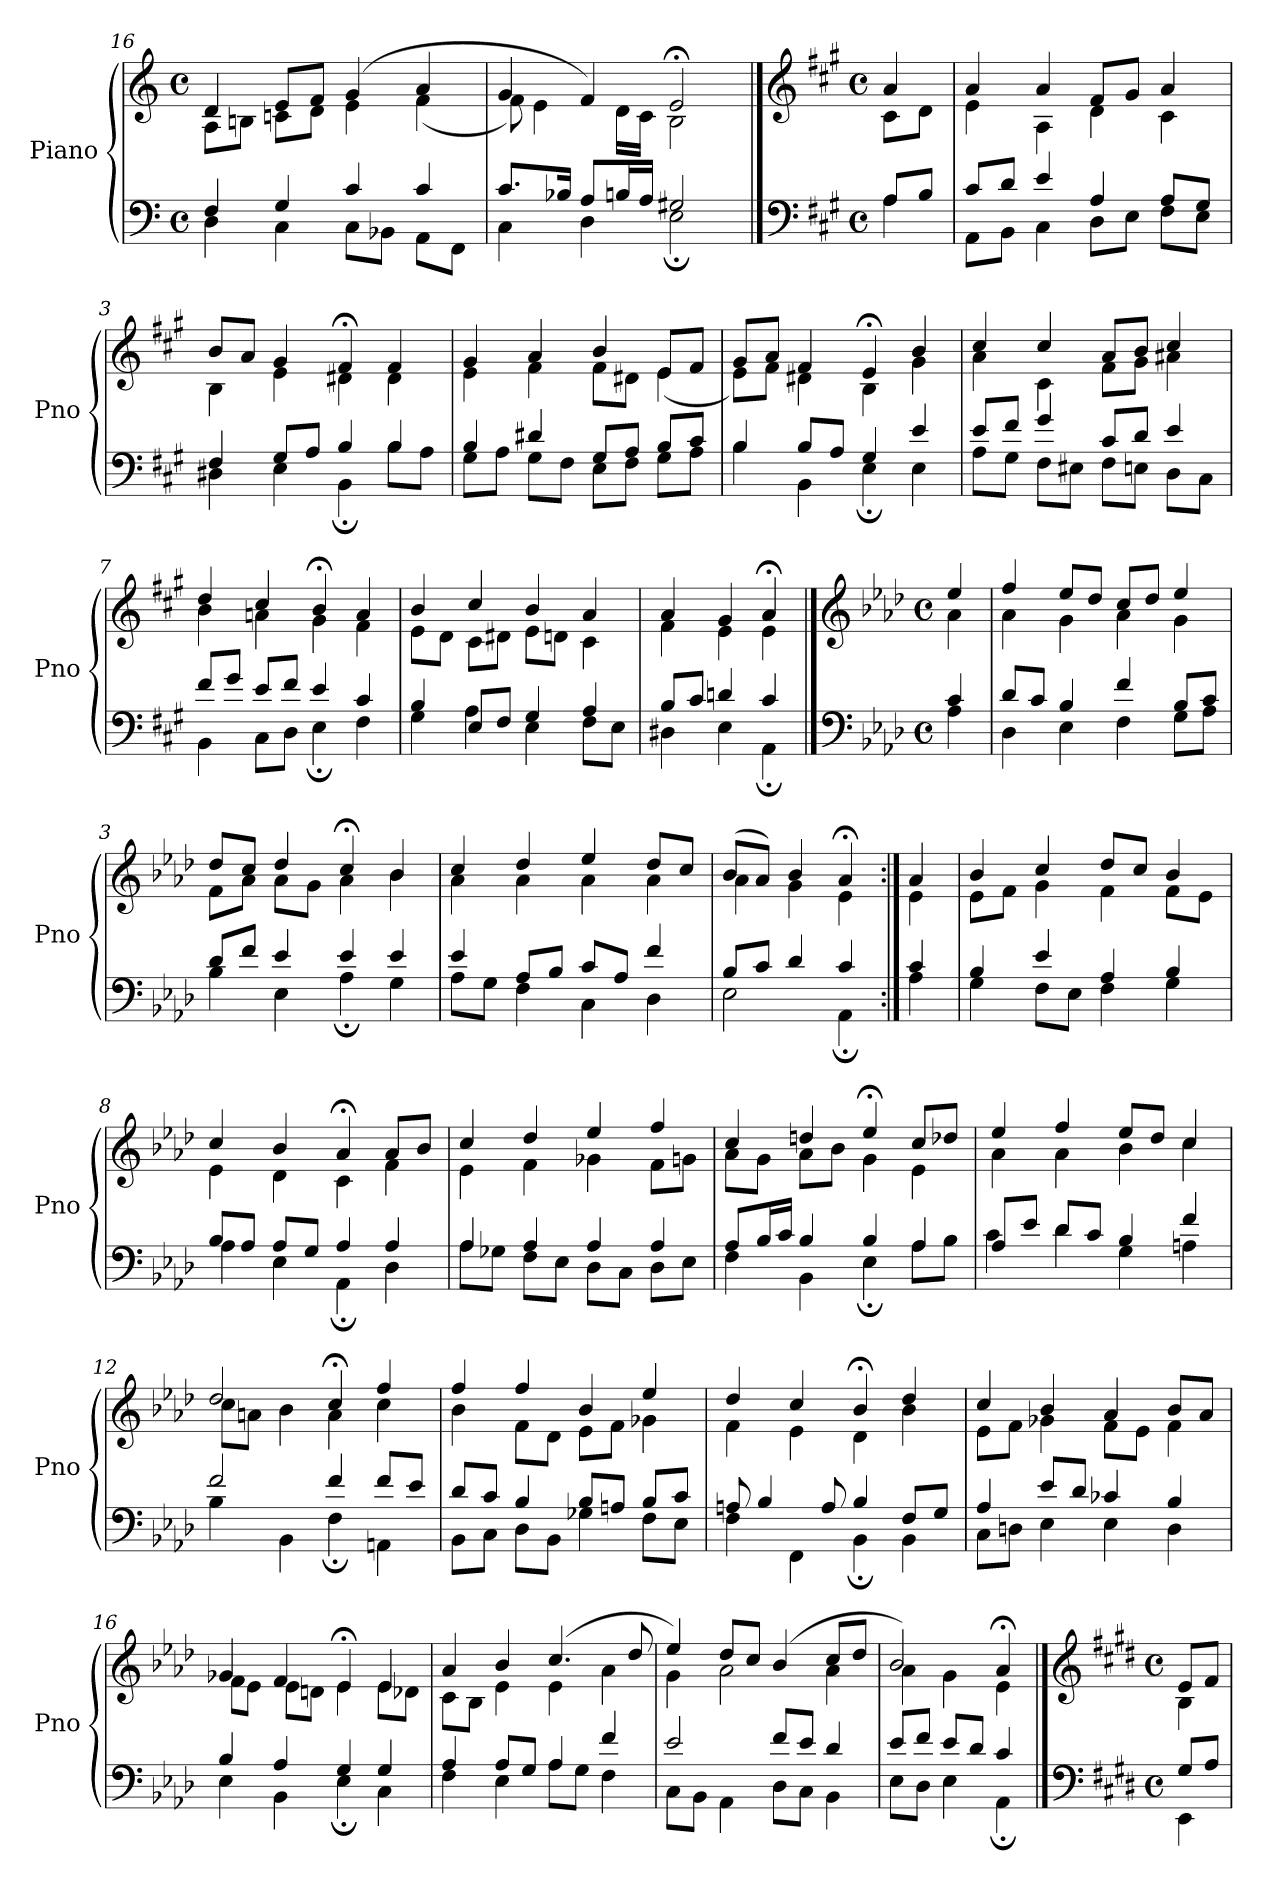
**kern	**kern
*part1	*part1
*staff2	*staff1
*I"Piano	*
*I'Pno	*
*clefF4	*clefG2
*k[]	*k[]
*M4/4	*M4/4
*met(c)	*met(c)
=16	=16
*^	*^
4F/	4D\	4d/	8A\L
.	.	.	8Bn\J
4G/	4C\	8e/L	8cn\L
.	.	8f/J	8d\J
4c/	8C\L	(>4g/	4e\
.	8BB-X\J	.	.
4c/	8AA\L	4a/	(<4f\
.	8FF\J	.	.
=17	=17	=17	=17
8.c/L	4C\	4g/	8f\)
.	.	.	4e\
16B-X/Jk	.	.	.
8A/L	4D\	4f/)	.
16Bn/L	.	.	16d\LL
16A/JJ	.	.	16c\JJ
2G#X/	2E;\	2e;</	2B\
==1	==1	==1	==1
*clefF4	*	*clefG2	*
*k[f#c#g#]	*	*k[f#c#g#]	*
*M4/4	*	*M4/4	*
*met(c)	*	*met(c)	*
8A/L	4A\	4a/	8c#\L
8B/J	.	.	8d\J
=2	=2	=2	=2
8c#/L	8AA\L	4a/	4e\
8d/J	8BB\J	.	.
4e/	4C#\	4a/	4A\
4A/	8D\L	8f#/L	4d\
.	8E\J	8g#/J	.
8A/L	8F#\L	4a/	4c#\
8G#/J	8E\J	.	.
=3	=3	=3	=3
4F#/	4D#X\	8b/L	4B\
.	.	8a/J	.
8G#/L	4E\	4g#/	4e\
8A/J	.	.	.
4B/	4BB;\	4f#;</	4d#X\
4B/	8B\L	4f#/	4d#\
.	8A\J	.	.
=4	=4	=4	=4
4B/	8G#\L	4g#/	4e\
.	8A\J	.	.
4d#X/	8G#\L	4a/	4f#\
.	8F#\J	.	.
8G#/L	8E\L	4b/	8f#\L
8A/J	8F#\J	.	8d#X\J
8B/L	8G#\L	8e/L	(<4e\
8c#/J	8A\J	8f#/J	.
=5	=5	=5	=5
4B/	4B\	8g#/L	8e\L)
.	.	8a/J	8f#\J
8B/L	4BB\	4f#/	4d#X\
8A/J	.	.	.
4G#/	4E;\	4e;</	4B\
4e/	4E\	4b/	4g#\
=6	=6	=6	=6
8e/L	8A\L	4cc#/	4a\
8f#/J	8G#\J	.	.
4g#/	8F#\L	4cc#/	4c#\
.	8E#X\J	.	.
8c#/L	8F#\L	8a/L	8f#\L
8d/J	8En\J	8b/J	8g#\J
4e/	8D\L	4cc#/	4a#X\
.	8C#\J	.	.
=7	=7	=7	=7
*	*^	*	*^
8f#/L	4BB\	4ryy	4dd/	4b\	4ryy
8g#/J	.	.	.	.	.
4ryy	8C#\L	8e/L	4cc#/	4ryy	4an\
.	8D\J	8f#/J	.	.	.
4e/	4E;\	2ryy	4b;</	4g#\	2ryy
4c#/	4F#\	.	4a/	4f#\	.
*	*v	*v	*	*	*
*	*	*	*v	*v
=8	=8	=8	=8
4B/	4G#\	4b/	8e\L
.	.	.	8d\J
8E/L	4A\	4cc#/	8c#\L
8F#/J	.	.	8d#X\J
4G#/	4E\	4b/	8e\L
.	.	.	8dn\J
4A/	8F#\L	4a/	4c#\
.	8E\J	.	.
=9	=9	=9	=9
8B/L	4D#X\	4a/	4f#\
8c#/J	.	.	.
4dn/	4E\	4g#/	4e\
4c#/	4AA;\	4a;</	4e\
==1	==1	==1	==1
*clefF4	*	*clefG2	*
*k[b-e-a-d-]	*	*k[b-e-a-d-]	*
*M4/4	*	*M4/4	*
*met(c)	*	*met(c)	*
4c/	4A-\	4ee-/	4a-\
=2	=2	=2	=2
8d-/L	4D-\	4ff/	4a-\
8c/J	.	.	.
4B-/	4E-\	8ee-/L	4g\
.	.	8dd-/J	.
4f/	4F\	8cc/L	4a-\
.	.	8dd-/J	.
8B-/L	8G\L	4ee-/	4g\
8c/J	8A-\J	.	.
=3	=3	=3	=3
8d-/L	4B-\	8dd-/L	8f\L
8f/J	.	8cc/J	8a-\J
4e-/	4E-\	4dd-/	8a-\L
.	.	.	8g\J
4e-/	4A-;\	4cc;</	4a-\
4e-/	4G\	4b-/	4b-\
=4	=4	=4	=4
4e-/	8A-\L	4cc/	4a-\
.	8G\J	.	.
8A-/L	4F\	4dd-/	4a-\
8B-/J	.	.	.
8c/L	4C\	4ee-/	4a-\
8A-/J	.	.	.
4f/	4D-\	8dd-/L	4a-\
.	.	8cc/J	.
=5	=5	=5	=5
8B-/L	2E-\	(>8b-/L	4a-\
8c/J	.	8a-/J)	.
4d-/	.	4b-/	4g\
4c/	4AA-;\	4a-;</	4e-\
=6:|!	=6:|!	=6:|!	=6:|!
4c/	4A-\	4a-/	4e-\
=7	=7	=7	=7
4B-/	4G\	4b-/	8e-\L
.	.	.	8f\J
4e-/	8F\L	4cc/	4g\
.	8E-\J	.	.
4A-/	4F\	8dd-/L	4f\
.	.	8cc/J	.
4B-/	4G\	4b-/	8f\L
.	.	.	8e-\J
=8	=8	=8	=8
8B-/L	4A-\	4cc/	4e-\
8A-/J	.	.	.
8A-/L	4E-\	4b-/	4d-\
8G/J	.	.	.
4A-/	4AA-;\	4a-;</	4c\
4A-/	4D-\	8a-/L	4f\
.	.	8b-/J	.
=9	=9	=9	=9
4A-/	8A-\L	4cc/	4e-\
.	8G-X\J	.	.
4A-/	8F\L	4dd-/	4f\
.	8E-\J	.	.
4A-/	8D-\L	4ee-/	4g-X\
.	8C\J	.	.
4A-/	8D-\L	4ff/	8f\L
.	8E-\J	.	8gn\J
=10	=10	=10	=10
8A-/L	4F\	4cc/	8a-\L
16B-/L	.	.	8g\J
16c/JJ	.	.	.
4B-/	4BB-\	4ddn/	8a-\L
.	.	.	8b-\J
4B-/	4E-;\	4ee-;</	4g\
4A-/	8A-\L	8cc/L	4e-\
.	8B-\J	8dd-X/J	.
=11	=11	=11	=11
8A-/L	4c\	4ee-/	4a-\
8e-/J	.	.	.
8d-/L	4d-\	4ff/	4a-\
8c/J	.	.	.
4B-/	4G\	8ee-/L	4b-\
.	.	8dd-/J	.
4f/	4An\	4cc/	4cc\
=12	=12	=12	=12
2f/	4B-\	2dd-/	8cc\L
.	.	.	8an\J
.	4BB-\	.	4b-\
4f/	4F;\	4cc;</	4a\
8f/L	4AAn\	4ff/	4cc\
8e-/J	.	.	.
=13	=13	=13	=13
8d-/L	8BB-\L	4ff/	4b-\
8c/J	8C\J	.	.
4B-/	8D-\L	4ff/	8f\L
.	8BB-\J	.	8d-\J
8B-/L	4G-X\	4b-/	8e-\L
8An/J	.	.	8f\J
8B-/L	8F\L	4ee-/	4g-X\
8c/J	8E-\J	.	.
=14	=14	=14	=14
8An/	4F\	4dd-/	4f\
4B-/	.	.	.
.	4FF\	4cc/	4e-\
8A/	.	.	.
4B-/	4BB-;\	4b-;</	4d-\
8F/L	4BB-\	4dd-/	4b-\
8G/J	.	.	.
=15	=15	=15	=15
4A-/	8C\L	4cc/	8e-\L
.	8Dn\J	.	8f\J
8e-/L	4E-\	4b-/	4g-X\
8d-/J	.	.	.
4c-X/	4E-\	4a-/	8f\L
.	.	.	8e-\J
4B-/	4D\	8b-/L	4f\
.	.	8a-/J	.
=16	=16	=16	=16
4B-/	4E-\	4g-X/	8f\L
.	.	.	8e-\J
4A-/	4BB-\	4f/	8e-\L
.	.	.	8dn\J
4G/	4E-;\	4e-;</	4e-\
4G/	4C\	4e-/	8e-\L
.	.	.	8d-X\J
=17	=17	=17	=17
*	*^	*	*^
4A-/	4F\	4ryy	4a-/	8c\L	4ryy
.	.	.	.	8B-\J	.
2ryy	4E-\	8A-/L	4b-/	2ryy	4e-\
.	.	8G/J	.	.	.
.	8A-\L	4A-/	(>4.cc/	.	4e-\
.	8G\J	.	.	.	.
4f/	4F\	4ryy	.	4a-\	4ryy
.	.	.	8dd-/	.	.
*	*v	*v	*	*	*
*	*	*	*v	*v
=18	=18	=18	=18
2e-/	8C\L	4ee-/)	4g\
.	8BB-\J	.	.
.	4AA-\	8dd-/L	2a-\
.	.	8cc/J	.
8f/L	8D-\L	(>4b-/	.
8e-/J	8C\J	.	.
4d-/	4BB-\	8cc/L	4a-\
.	.	8dd-/J	.
=19	=19	=19	=19
8e-/L	8E-\L	2b-/)	4a-\
8f/J	8D-\J	.	.
8e-/L	4E-\	.	4g\
8d-/J	.	.	.
4c/	4AA-;\	4a-;</	4e-\
==1	==1	==1	==1
*clefF4	*	*clefG2	*
*k[f#c#g#d#]	*	*k[f#c#g#d#]	*
*M4/4	*	*M4/4	*
*met(c)	*	*met(c)	*
8G#/L	4EE\	8e/L	4B\
8A/J	.	8f#/J	.
*v	*v	*	*
*	*v	*v
=	=
*-	*-
